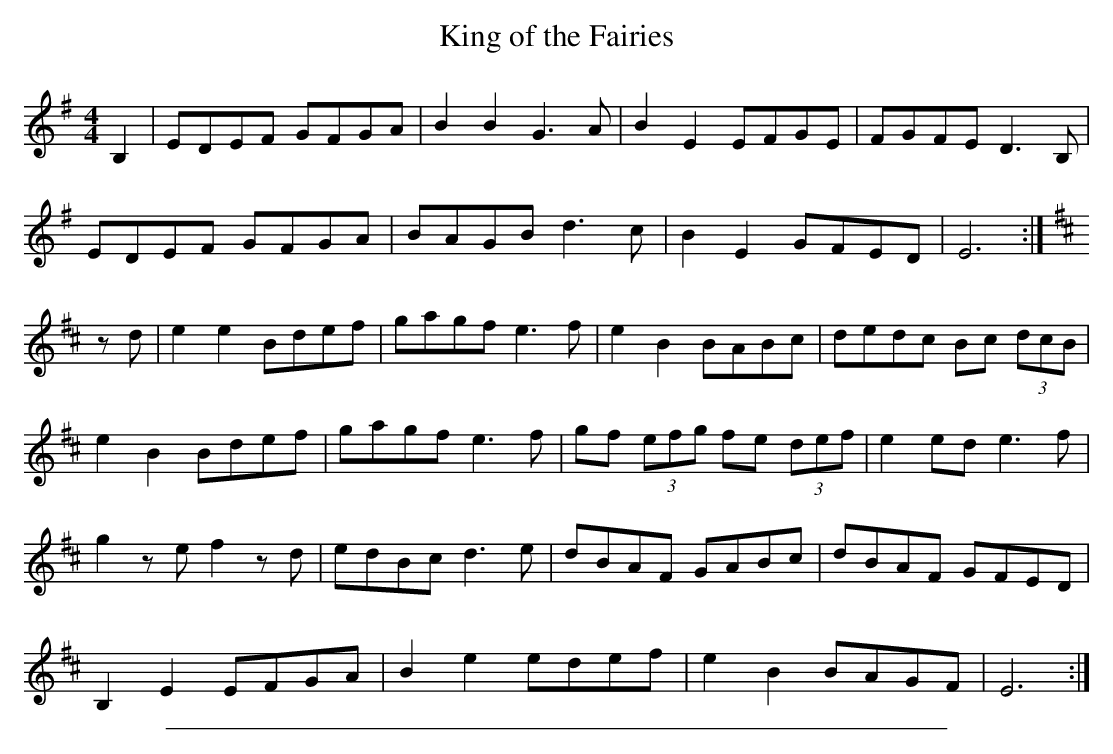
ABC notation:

X:1
T: King of the Fairies
M:4/4
L:1/8
K:Emin
B,2|EDEF GFGA|B2B2 G3 A|B2E2     EFGE    |FGFE D3B,    |
    EDEF GFGA|BAGB d3 c|B2E2     GFED    |E6          :|
K:Edor
zd|e2 e2 Bdef|gagf e3 f|e2   B2  BABc    |dedc Bc (3dcB|
   e2 B2 Bdef|gagf e3 f|gf (3efg fe (3def|e2ed e3f     |
   g2 ze f2zd|edBc d3 e|dBAF     GABc    |dBAF GFED    |
   B,2E2 EFGA|B2e2 edef|e2B2     BAGF    |E6          :|
